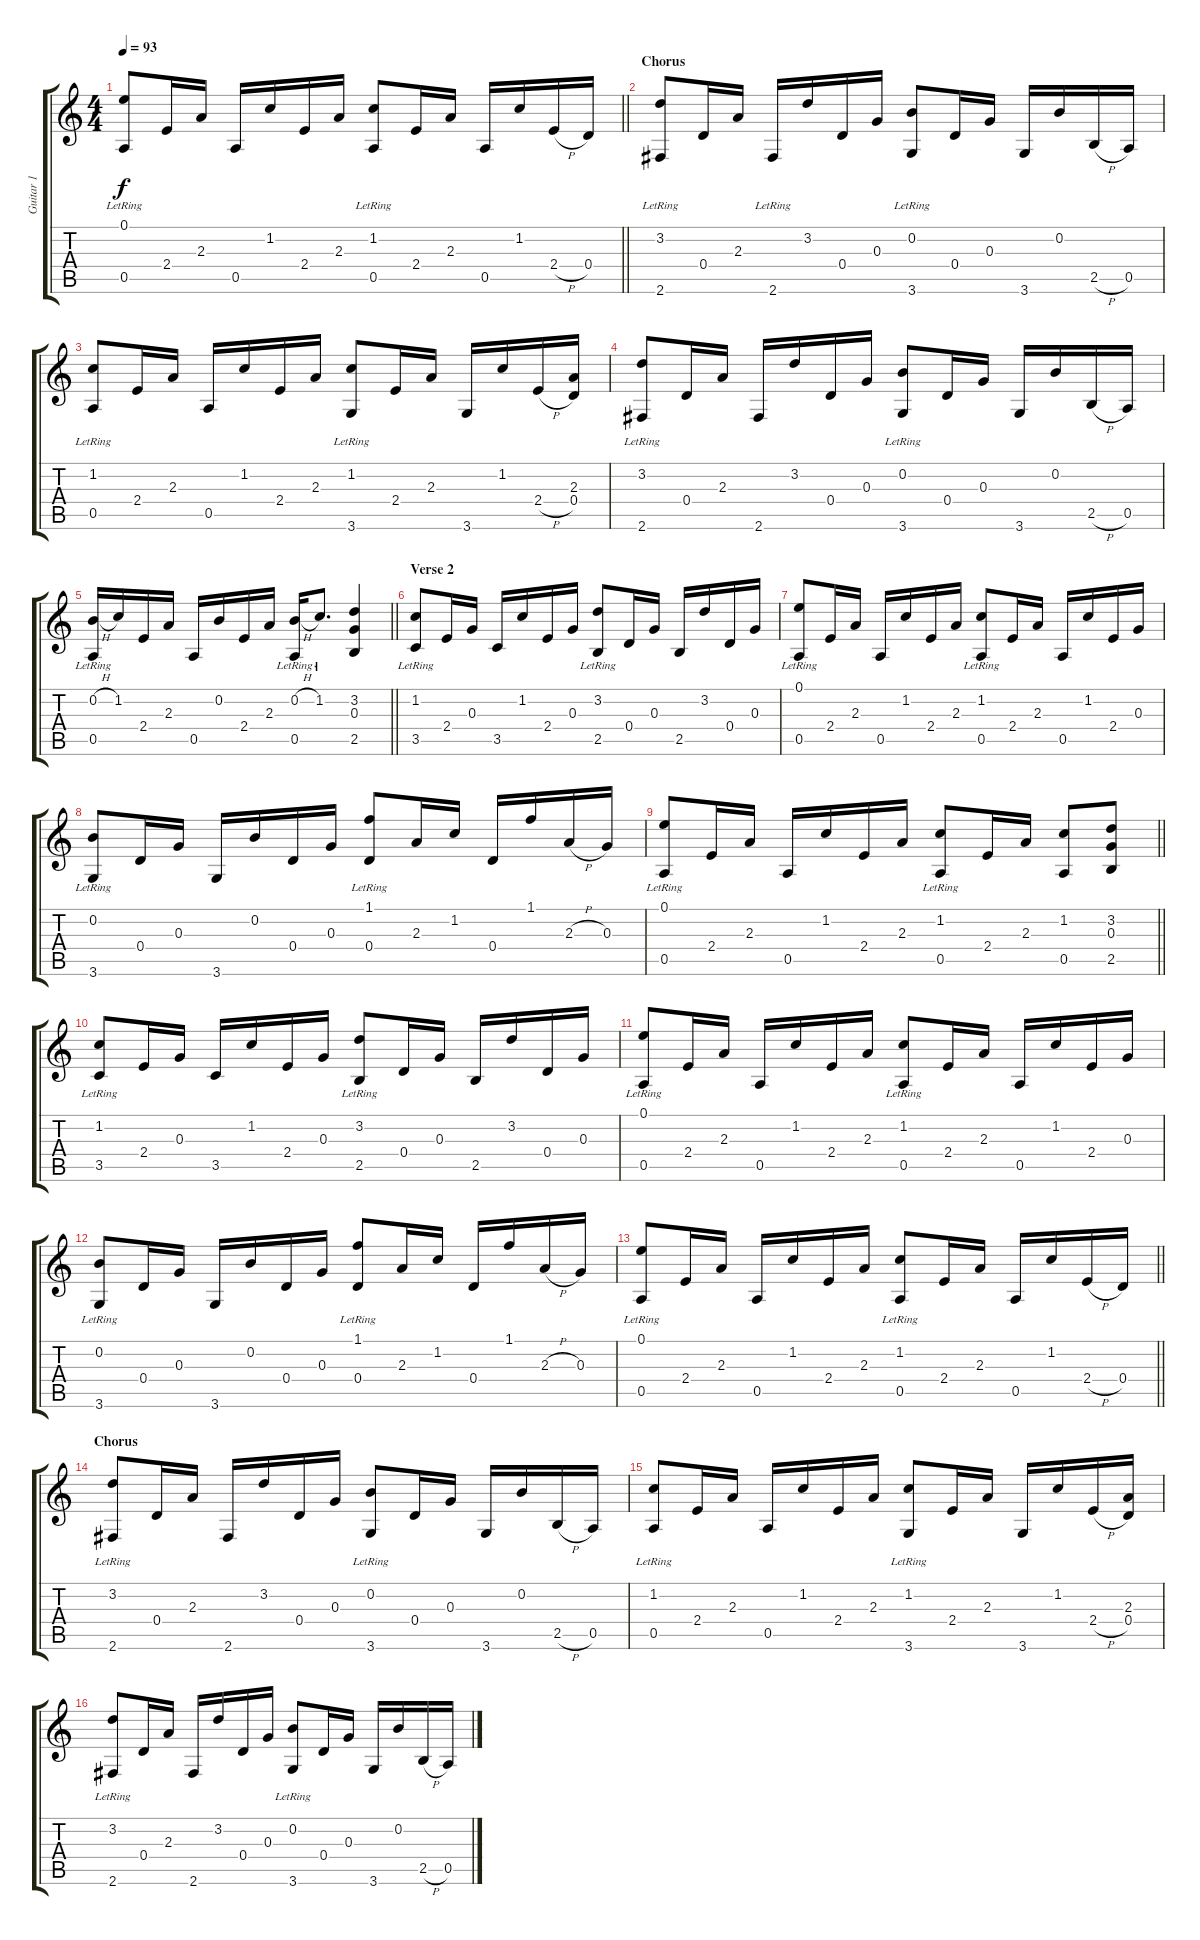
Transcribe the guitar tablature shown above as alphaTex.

\track ("Guitar 1" "Guitar 1") {instrument acousticguitarnylon}
\staff {score tabs}
\tuning (E4 B3 G3 D3 A2 E2) {hide}
\ts (4 4)
\tempo 93
\clef g2
\barLineRight lightlight
\ks c
(0.1{lr} 0.5{lr}).8{dy f} 2.4.16 2.3.16 0.5.16 1.2.16 2.4.16 2.3.16 (1.2{lr} 0.5{lr}).8 2.4.16 2.3.16 0.5.16 1.2.16 2.4{h}.16 0.4.16 |
\section ("" "Chorus")
(3.2{lr} 2.6{lr}).8 0.4.16 2.3.16 2.6{lr}.16 3.2.16 0.4.16 0.3.16 (0.2{lr} 3.6{lr}).8 0.4.16 0.3.16 3.6.16 0.2.16 2.5{h}.16 0.5.16 |
(1.2{lr} 0.5{lr}).8 2.4.16 2.3.16 0.5.16 1.2.16 2.4.16 2.3.16 (1.2{lr} 3.6{lr}).8 2.4.16 2.3.16 3.6.16 1.2.16 2.4{h}.16 (2.3 0.4).16 |
(3.2{lr} 2.6{lr}).8 0.4.16 2.3.16 2.6.16 3.2.16 0.4.16 0.3.16 (0.2{lr} 3.6{lr}).8 0.4.16 0.3.16 3.6.16 0.2.16 2.5{h}.16 0.5.16 |
\barLineRight lightlight
(0.2{h} 0.5{lr}).16 1.2.16 2.4.16 2.3.16 0.5.16 0.2.16 2.4.16 2.3.16 (0.2{h} 0.5{lr}).16 1.2{lr}.8{d} (3.2 0.3 2.5).4 |
\section ("" "Verse 2")
(1.2{lr} 3.5{lr}).8 2.4.16 0.3.16 3.5.16 1.2.16 2.4.16 0.3.16 (3.2{lr} 2.5{lr}).8 0.4.16 0.3.16 2.5.16 3.2.16 0.4.16 0.3.16 |
(0.1{lr} 0.5{lr}).8 2.4.16 2.3.16 0.5.16 1.2.16 2.4.16 2.3.16 (1.2{lr} 0.5{lr}).8 2.4.16 2.3.16 0.5.16 1.2.16 2.4.16 0.3.16 |
(0.2{lr} 3.6{lr}).8 0.4.16 0.3.16 3.6.16 0.2.16 0.4.16 0.3.16 (1.1{lr} 0.4{lr}).8 2.3.16 1.2.16 0.4.16 1.1.16 2.3{h}.16 0.3.16 |
\barLineRight lightlight
(0.1{lr} 0.5{lr}).8 2.4.16 2.3.16 0.5.16 1.2.16 2.4.16 2.3.16 (1.2{lr} 0.5{lr}).8 2.4.16 2.3.16 (1.2 0.5).8 (3.2 0.3 2.5).8 |
(1.2{lr} 3.5{lr}).8 2.4.16 0.3.16 3.5.16 1.2.16 2.4.16 0.3.16 (3.2{lr} 2.5{lr}).8 0.4.16 0.3.16 2.5.16 3.2.16 0.4.16 0.3.16 |
(0.1{lr} 0.5{lr}).8 2.4.16 2.3.16 0.5.16 1.2.16 2.4.16 2.3.16 (1.2{lr} 0.5{lr}).8 2.4.16 2.3.16 0.5.16 1.2.16 2.4.16 0.3.16 |
(0.2{lr} 3.6{lr}).8 0.4.16 0.3.16 3.6.16 0.2.16 0.4.16 0.3.16 (1.1{lr} 0.4{lr}).8 2.3.16 1.2.16 0.4.16 1.1.16 2.3{h}.16 0.3.16 |
\barLineRight lightlight
(0.1{lr} 0.5{lr}).8 2.4.16 2.3.16 0.5.16 1.2.16 2.4.16 2.3.16 (1.2{lr} 0.5{lr}).8 2.4.16 2.3.16 0.5.16 1.2.16 2.4{h}.16 0.4.16 |
\section ("" "Chorus")
(3.2{lr} 2.6{lr}).8 0.4.16 2.3.16 2.6.16 3.2.16 0.4.16 0.3.16 (0.2{lr} 3.6{lr}).8 0.4.16 0.3.16 3.6.16 0.2.16 2.5{h}.16 0.5.16 |
(1.2{lr} 0.5{lr}).8 2.4.16 2.3.16 0.5.16 1.2.16 2.4.16 2.3.16 (1.2{lr} 3.6{lr}).8 2.4.16 2.3.16 3.6.16 1.2.16 2.4{h}.16 (2.3 0.4).16 |
(3.2{lr} 2.6{lr}).8 0.4.16 2.3.16 2.6.16 3.2.16 0.4.16 0.3.16 (0.2{lr} 3.6{lr}).8 0.4.16 0.3.16 3.6.16 0.2.16 2.5{h}.16 0.5.16
